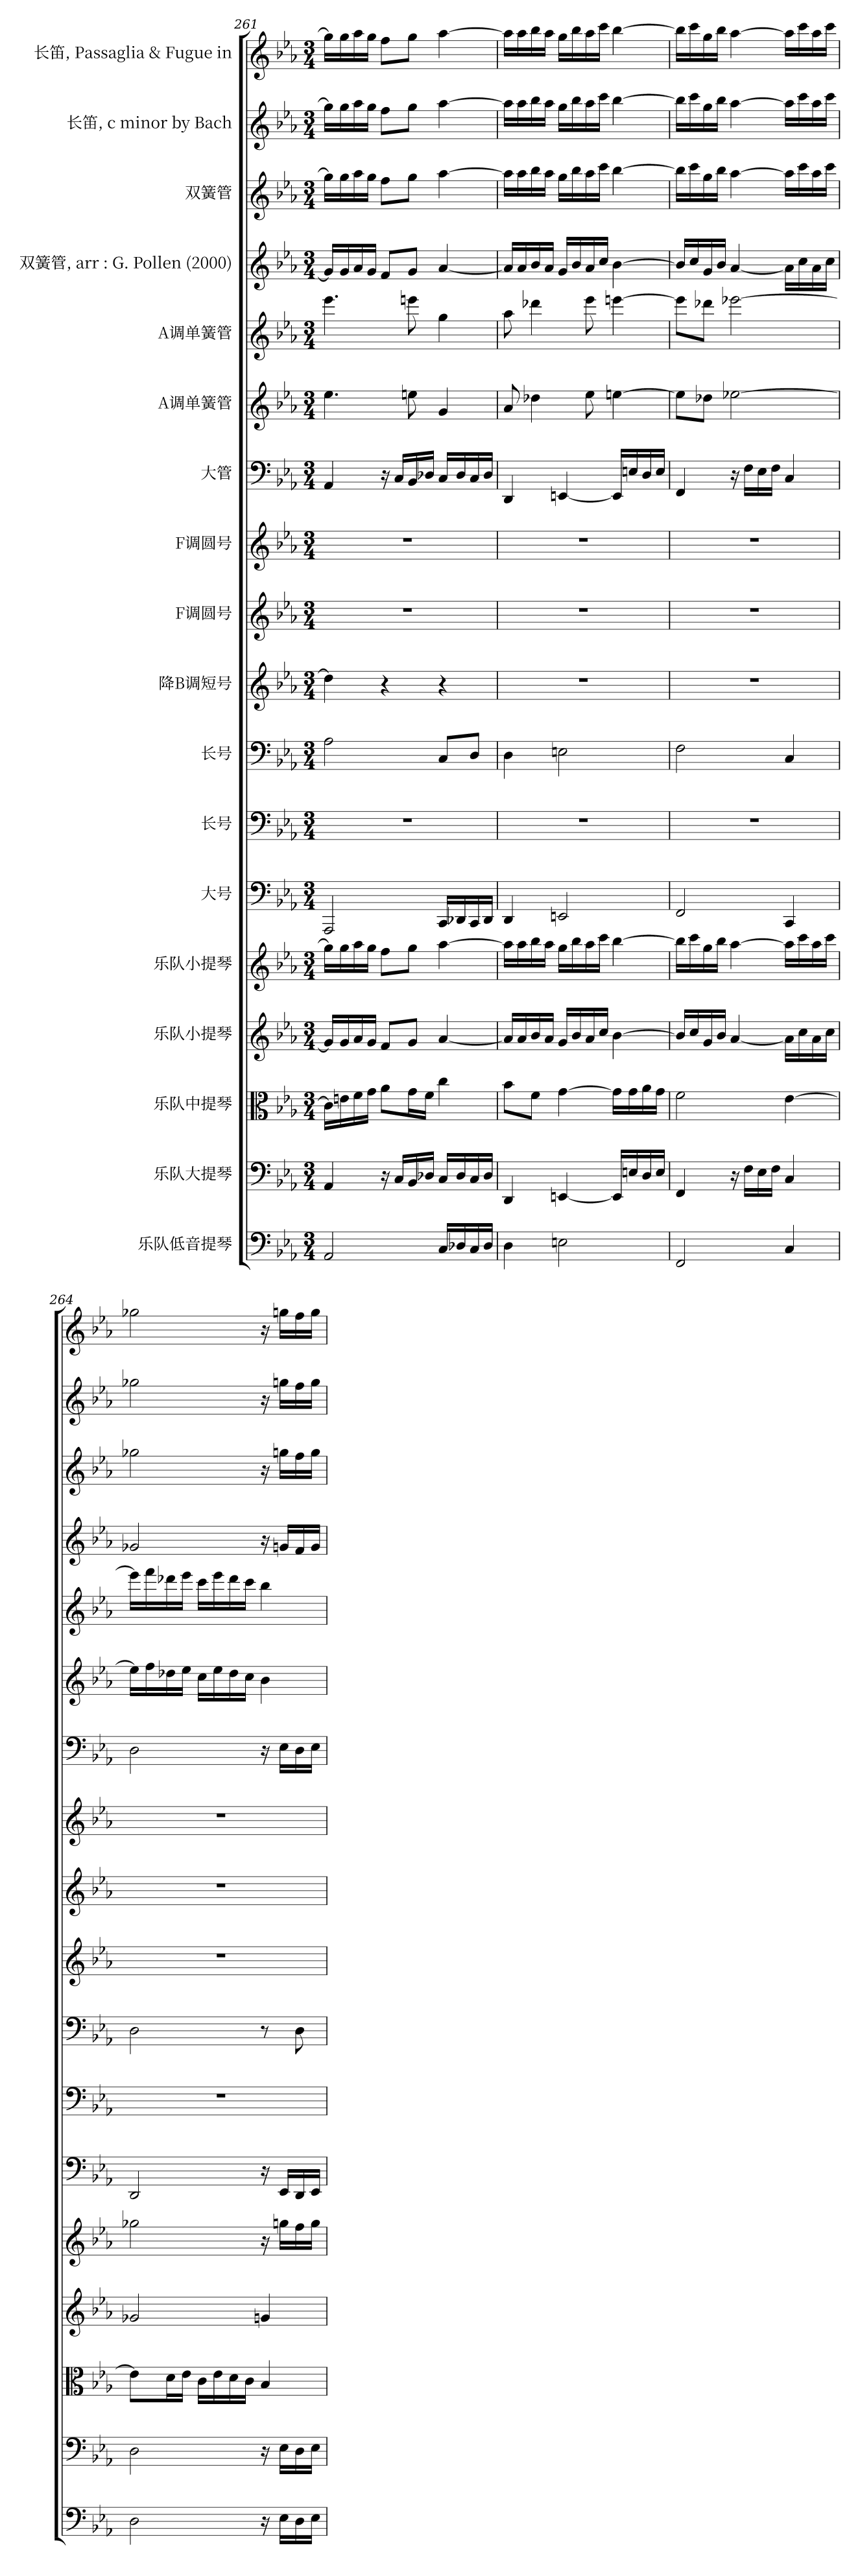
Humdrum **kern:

**kern	**kern	**kern	**kern	**kern	**kern	**kern	**kern	**kern	**kern	**kern	**kern	**kern	**kern	**kern	**kern	**kern	**kern
*part18	*part17	*part16	*part15	*part14	*part13	*part12	*part11	*part10	*part9	*part8	*part7	*part6	*part5	*part4	*part3	*part2	*part1
*staff18	*staff17	*staff16	*staff15	*staff14	*staff13	*staff12	*staff11	*staff10	*staff9	*staff8	*staff7	*staff6	*staff5	*staff4	*staff3	*staff2	*staff1
*I"乐队低音提琴	*I"乐队大提琴	*I"乐队中提琴	*I"乐队小提琴	*I"乐队小提琴	*I"大号	*I"长号	*I"长号	*I"降B调短号	*I"F调圆号	*I"F调圆号	*I"大管	*I"A调单簧管	*I"A调单簧管	*I"双簧管, arr :  G. Pollen (2000)	*I"双簧管	*I"长笛, c minor by Bach	*I"长笛, Passaglia &amp; Fugue in
!!LO:PB:g=z
*clefF4	*clefF4	*clefC3	*clefG2	*clefG2	*clefF4	*clefF4	*clefF4	*clefG2	*clefG2	*clefG2	*clefF4	*clefG2	*clefG2	*clefG2	*clefG2	*clefG2	*clefG2
*ITrd7c12	*	*	*	*	*	*	*	*ITrd1c2	*ITrd4c7	*ITrd4c7	*	*ITrd2c3	*ITrd2c3	*	*	*	*
*k[b-e-a-]	*k[b-e-a-]	*k[b-e-a-]	*k[b-e-a-]	*k[b-e-a-]	*k[b-e-a-]	*k[b-e-a-]	*k[b-e-a-]	*k[b-e-a-d-g-]	*k[b-e-a-d-]	*k[b-e-a-d-]	*k[b-e-a-]	*k[]	*k[]	*k[b-e-a-]	*k[b-e-a-]	*k[b-e-a-]	*k[b-e-a-]
*M3/4	*M3/4	*M3/4	*M3/4	*M3/4	*M3/4	*M3/4	*M3/4	*M3/4	*M3/4	*M3/4	*M3/4	*M3/4	*M3/4	*M3/4	*M3/4	*M3/4	*M3/4
=261	=261	=261	=261	=261	=261	=261	=261	=261	=261	=261	=261	=261	=261	=261	=261	=261	=261
2AAA-/	4AA-/	16c\LL]	16g/LL]	16gg\LL]	2AAA-/	2.r	2A-\	4cc\]	2.r	2.r	4AA-/	4.cc\	4.ccc\	16g/LL]	16gg\LL]	16gg\LL]	16gg\LL]
.	.	16en\	16g/	16gg\	.	.	.	.	.	.	.	.	.	16g/	16gg\	16gg\	16gg\
.	.	16f\	16a-/	16aa-\	.	.	.	.	.	.	.	.	.	16a-/	16aa-\	16aa-\	16aa-\
.	.	16g\JJ	16g/JJ	16gg\JJ	.	.	.	.	.	.	.	.	.	16g/JJ	16gg\JJ	16gg\JJ	16gg\JJ
.	16r	8a-\L	8f/L	8ff\L	.	.	.	4r	.	.	16r	.	.	8f/L	8ff\L	8ff\L	8ff\L
.	16C/LL	.	.	.	.	.	.	.	.	.	16C/LL	.	.	.	.	.	.
.	16BB-/	16g\L	8g/J	8gg\J	.	.	.	.	.	.	16BB-/	8cc#X\	8ccc#X\	8g/J	8gg\J	8gg\J	8gg\J
.	16D-X/JJ	16f\JJ	.	.	.	.	.	.	.	.	16D-X/JJ	.	.	.	.	.	.
16CC/LL	16C/LL	4cc\	[4a-/	[4aa-\	16CC/LL	.	8C/L	4r	.	.	16C/LL	4e/	4ee\	[4a-/	[4aa-\	[4aa-\	[4aa-\
16DD-X/	16D-/	.	.	.	16DD-X/	.	.	.	.	.	16D-/	.	.	.	.	.	.
16CC/	16C/	.	.	.	16CC/	.	8D/J	.	.	.	16C/	.	.	.	.	.	.
16DD-/JJ	16D-/JJ	.	.	.	16DD-/JJ	.	.	.	.	.	16D-/JJ	.	.	.	.	.	.
=262	=262	=262	=262	=262	=262	=262	=262	=262	=262	=262	=262	=262	=262	=262	=262	=262	=262
4DD\	4DD/	8b-\L	16a-/LL]	16aa-\LL]	4DD/	2.r	4D\	2.r	2.r	2.r	4DD/	8f/	8ff\	16a-/LL]	16aa-\LL]	16aa-\LL]	16aa-\LL]
.	.	.	16a-/	16aa-\	.	.	.	.	.	.	.	.	.	16a-/	16aa-\	16aa-\	16aa-\
.	.	8f\J	16b-/	16bb-\	.	.	.	.	.	.	.	4b-X\	4bb-X\	16b-/	16bb-\	16bb-\	16bb-\
.	.	.	16a-/JJ	16aa-\JJ	.	.	.	.	.	.	.	.	.	16a-/JJ	16aa-\JJ	16aa-\JJ	16aa-\JJ
2EEn\	[4EEn/	[4g\	16g/LL	16gg\LL	2EEn/	.	2En\	.	.	.	[4EEn/	.	.	16g/LL	16gg\LL	16gg\LL	16gg\LL
.	.	.	16b-/	16bb-\	.	.	.	.	.	.	.	.	.	16b-/	16bb-\	16bb-\	16bb-\
.	.	.	16a-/	16aa-\	.	.	.	.	.	.	.	8cc\	8ccc\	16a-/	16aa-\	16aa-\	16aa-\
.	.	.	16cc/JJ	16ccc\JJ	.	.	.	.	.	.	.	.	.	16cc/JJ	16ccc\JJ	16ccc\JJ	16ccc\JJ
.	16EE/LL]	16g\LL]	[4b-\	[4bb-\	.	.	.	.	.	.	16EE/LL]	[4cc#X\	[4ccc#X\	[4b-\	[4bb-\	[4bb-\	[4bb-\
.	16En/	16g\	.	.	.	.	.	.	.	.	16En/	.	.	.	.	.	.
.	16D/	16a-\	.	.	.	.	.	.	.	.	16D/	.	.	.	.	.	.
.	16E/JJ	16g\JJ	.	.	.	.	.	.	.	.	16E/JJ	.	.	.	.	.	.
!!LO:PB:g=z
=263	=263	=263	=263	=263	=263	=263	=263	=263	=263	=263	=263	=263	=263	=263	=263	=263	=263
2FFF/	4FF/	2f\	16b-/LL]	16bb-\LL]	2FF/	2.r	2F\	2.r	2.r	2.r	4FF/	8cc#\L]	8ccc#\L]	16b-/LL]	16bb-\LL]	16bb-\LL]	16bb-\LL]
.	.	.	16cc/	16ccc\	.	.	.	.	.	.	.	.	.	16cc/	16ccc\	16ccc\	16ccc\
.	.	.	16g/	16gg\	.	.	.	.	.	.	.	8b-X\J	8bb-X\J	16g/	16gg\	16gg\	16gg\
.	.	.	16b-/JJ	16bb-\JJ	.	.	.	.	.	.	.	.	.	16b-/JJ	16bb-\JJ	16bb-\JJ	16bb-\JJ
.	16r	.	[4a-/	[4aa-\	.	.	.	.	.	.	16r	[2ccn\	[2cccn\	[4a-/	[4aa-\	[4aa-\	[4aa-\
.	16F\LL	.	.	.	.	.	.	.	.	.	16F\LL	.	.	.	.	.	.
.	16E-\	.	.	.	.	.	.	.	.	.	16E-\	.	.	.	.	.	.
.	16F\JJ	.	.	.	.	.	.	.	.	.	16F\JJ	.	.	.	.	.	.
4CC/	4C/	[4e-\	16a-\LL]	16aa-\LL]	4CC/	.	4C/	.	.	.	4C/	.	.	16a-\LL]	16aa-\LL]	16aa-\LL]	16aa-\LL]
.	.	.	16cc\	16ccc\	.	.	.	.	.	.	.	.	.	16cc\	16ccc\	16ccc\	16ccc\
.	.	.	16a-\	16aa-\	.	.	.	.	.	.	.	.	.	16a-\	16aa-\	16aa-\	16aa-\
.	.	.	16cc\JJ	16ccc\JJ	.	.	.	.	.	.	.	.	.	16cc\JJ	16ccc\JJ	16ccc\JJ	16ccc\JJ
=264	=264	=264	=264	=264	=264	=264	=264	=264	=264	=264	=264	=264	=264	=264	=264	=264	=264
2DD\	2D\	8e-\L]	2g-X/	2gg-X\	2DD/	2.r	2D\	2.r	2.r	2.r	2D\	16cc\LL]	16ccc\LL]	2g-X/	2gg-X\	2gg-X\	2gg-X\
.	.	.	.	.	.	.	.	.	.	.	.	16dd\	16ddd\	.	.	.	.
.	.	16d\L	.	.	.	.	.	.	.	.	.	16b-X\	16bb-X\	.	.	.	.
.	.	16e-\JJ	.	.	.	.	.	.	.	.	.	16cc\JJ	16ccc\JJ	.	.	.	.
.	.	16c\LL	.	.	.	.	.	.	.	.	.	16a\LL	16aa\LL	.	.	.	.
.	.	16e-\	.	.	.	.	.	.	.	.	.	16cc\	16ccc\	.	.	.	.
.	.	16d\	.	.	.	.	.	.	.	.	.	16b-\	16bb-\	.	.	.	.
.	.	16c\JJ	.	.	.	.	.	.	.	.	.	16a\JJ	16aa\JJ	.	.	.	.
16r	16r	4B-/	4gn/	16r	16r	.	8r	.	.	.	16r	4g\	4gg\	16r	16r	16r	16r
16EE-\LL	16E-\LL	.	.	16ggn\LL	16EE-/LL	.	.	.	.	.	16E-\LL	.	.	16gn/LL	16ggn\LL	16ggn\LL	16ggn\LL
16DD\	16D\	.	.	16ff\	16DD/	.	8D\	.	.	.	16D\	.	.	16f/	16ff\	16ff\	16ff\
16EE-\JJ	16E-\JJ	.	.	16gg\JJ	16EE-/JJ	.	.	.	.	.	16E-\JJ	.	.	16g/JJ	16gg\JJ	16gg\JJ	16gg\JJ
=	=	=	=	=	=	=	=	=	=	=	=	=	=	=	=	=	=
*-	*-	*-	*-	*-	*-	*-	*-	*-	*-	*-	*-	*-	*-	*-	*-	*-	*-
